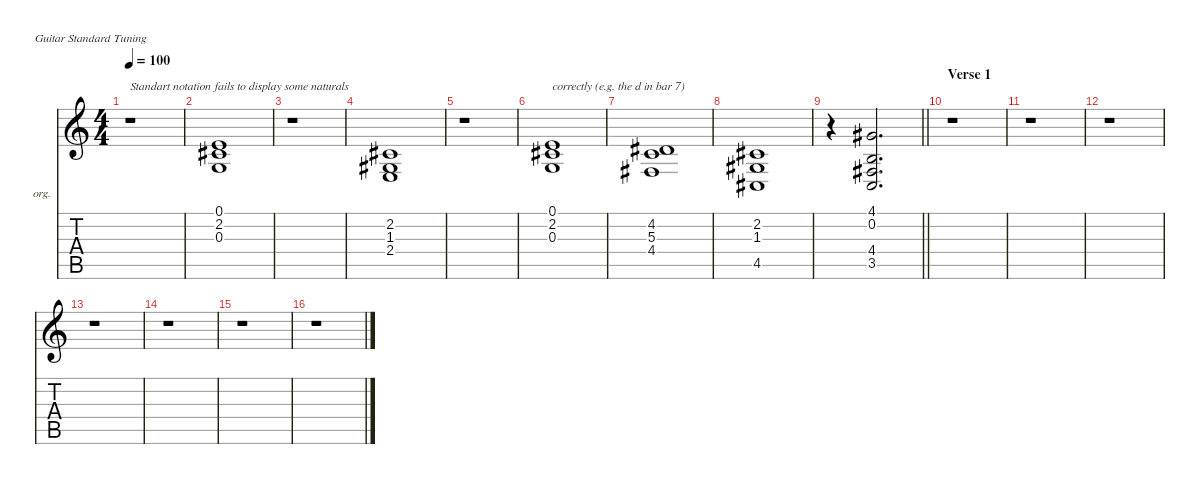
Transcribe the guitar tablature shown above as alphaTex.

\defaultSystemsLayout 4
\hideDynamics
\bracketExtendMode nobrackets
\firstSystemTrackNameOrientation horizontal
\otherSystemsTrackNameOrientation horizontal
\track ("Keys" "org.") {instrument churchorgan}
\staff {score tabs}
\tuning (E4 B3 G3 D3 A2 E2)
\ts (4 4)
\beaming (8 2 2 2 2)
\tempo 100
\clef g2
\ks c
r.1{txt "Standart notation fails to display some naturals " dy f instrument churchorgan} |
(0.1 2.2{acc #} 0.3).1 |
r.1 |
(2.2{acc #} 1.3{acc #} 2.4).1 |
r.1 |
(0.1 2.2{acc #} 0.3).1{txt "correctly (e.g. the d in bar 7)"} |
(4.2{acc #} 5.3 4.4{acc #}).1 |
(2.2{acc #} 1.3{acc #} 4.5{acc #}).1 |
\barLineRight lightlight
r.4 (4.1{acc #} 0.2 4.4{acc #} 3.5).2{d} |
\section ("" "Verse 1")
r.1 |
r.1 |
r.1 |
r.1 |
r.1 |
r.1 |
r.1
